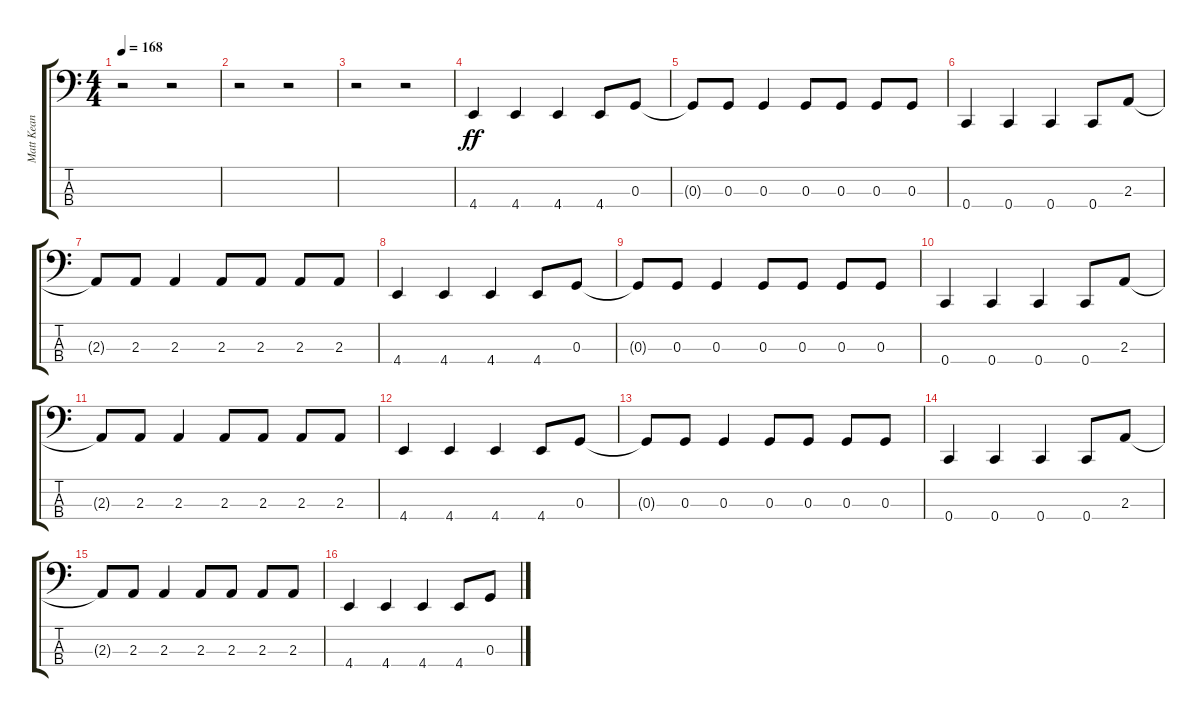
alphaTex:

\track ("Matt Kean" "Matt Kean") {instrument electricbassfinger}
\staff {score tabs}
\tuning (F2 C2 G1 C1) {hide}
\ts (4 4)
\tempo 168
\clef f4
\ks c
r.2{dy ff} r.2 |
r.2 r.2 |
r.2 r.2 |
4.4.4 4.4.4 4.4.4 4.4.8 0.3.8 |
0.3{t}.8 0.3.8 0.3.4 0.3.8 0.3.8 0.3.8 0.3.8 |
0.4.4 0.4.4 0.4.4 0.4.8 2.3.8 |
2.3{t}.8 2.3.8 2.3.4 2.3.8 2.3.8 2.3.8 2.3.8 |
4.4.4 4.4.4 4.4.4 4.4.8 0.3.8 |
0.3{t}.8 0.3.8 0.3.4 0.3.8 0.3.8 0.3.8 0.3.8 |
0.4.4 0.4.4 0.4.4 0.4.8 2.3.8 |
2.3{t}.8 2.3.8 2.3.4 2.3.8 2.3.8 2.3.8 2.3.8 |
4.4.4 4.4.4 4.4.4 4.4.8 0.3.8 |
0.3{t}.8 0.3.8 0.3.4 0.3.8 0.3.8 0.3.8 0.3.8 |
0.4.4 0.4.4 0.4.4 0.4.8 2.3.8 |
2.3{t}.8 2.3.8 2.3.4 2.3.8 2.3.8 2.3.8 2.3.8 |
4.4.4 4.4.4 4.4.4 4.4.8 0.3.8
